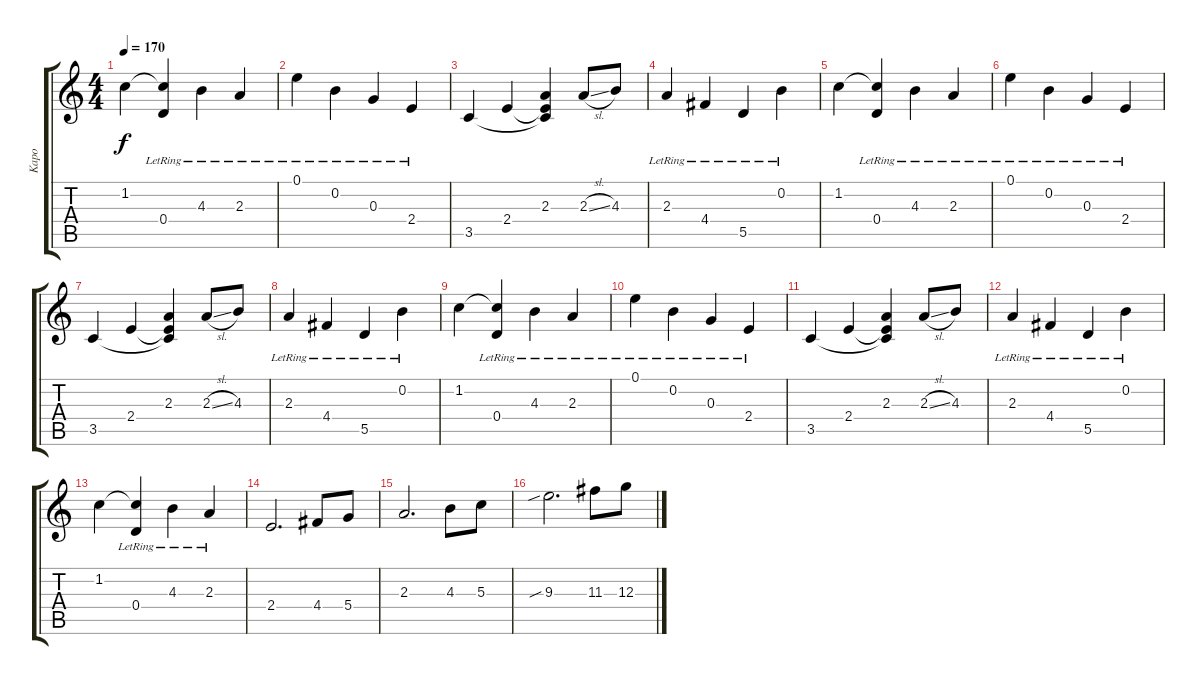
\track ("Kapo" "Kapo") {instrument distortionguitar}
\staff {score tabs}
\tuning (E4 B3 G3 D3 A2 D2) {hide}
\ts (4 4)
\tempo 170
\clef g2
\ks c
1.2.4{dy f} (1.2{t} 0.4{lr}).4 4.3{lr}.4 2.3{lr}.4 |
0.1{lr}.4{volume 16 instrument acousticguitarsteel} 0.2{lr}.4 0.3{lr}.4 2.4{lr}.4 |
3.5.4 2.4.4 (2.3 2.4{t} 3.5{t}).4 2.3{sl}.8 4.3.8 |
2.3{lr}.4 4.4{lr}.4 5.5{lr}.4 0.2{lr}.4 |
1.2.4 (1.2{t} 0.4{lr}).4 4.3{lr}.4 2.3{lr}.4 |
0.1{lr}.4{volume 16 instrument acousticguitarsteel} 0.2{lr}.4 0.3{lr}.4 2.4{lr}.4 |
3.5.4 2.4.4 (2.3 2.4{t} 3.5{t}).4 2.3{sl}.8 4.3.8 |
2.3{lr}.4 4.4{lr}.4 5.5{lr}.4 0.2{lr}.4 |
1.2.4 (1.2{t} 0.4{lr}).4 4.3{lr}.4 2.3{lr}.4 |
0.1{lr}.4{volume 16 instrument acousticguitarsteel} 0.2{lr}.4 0.3{lr}.4 2.4{lr}.4 |
3.5.4 2.4.4 (2.3 2.4{t} 3.5{t}).4 2.3{sl}.8 4.3.8 |
2.3{lr}.4 4.4{lr}.4 5.5{lr}.4 0.2{lr}.4 |
1.2.4 (1.2{t} 0.4{lr}).4 4.3{lr}.4 2.3{lr}.4 |
2.4.2{d instrument distortionguitar} 4.4.8 5.4.8 |
2.3.2{d} 4.3.8 5.3.8 |
9.3{sib}.2{d} 11.3.8 12.3.8
